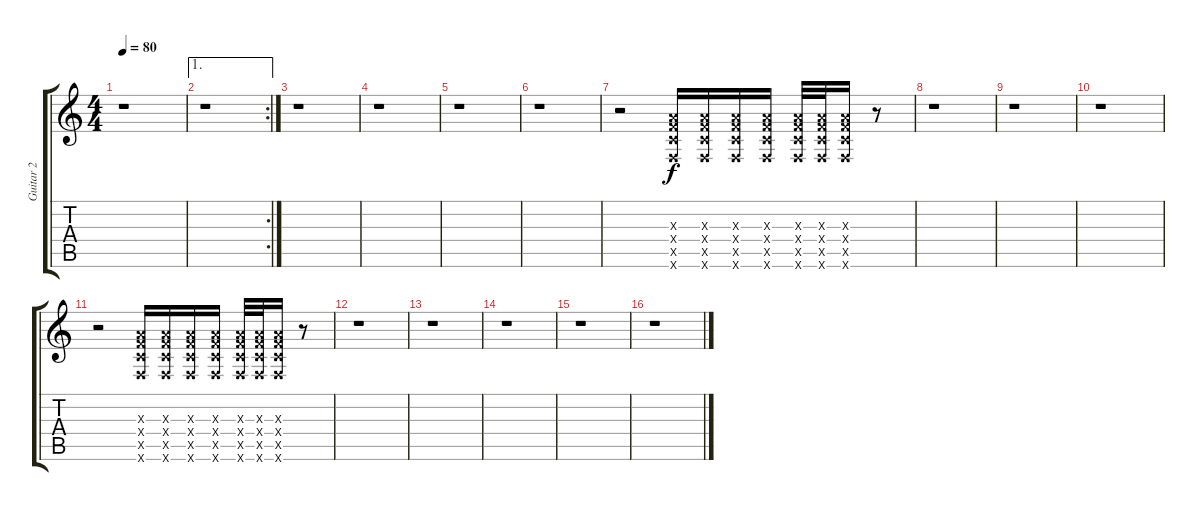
\track ("Guitar 2" "Guitar 2") {instrument distortionguitar}
\staff {score tabs}
\tuning (Eb4 Bb3 Gb3 Db3 Ab2 Eb2) {hide}
\ts (4 4)
\tempo 80
\clef g2
\ks c
r.1{dy f} |
\ae 1
\rc 2
r.1 |
r.1 |
r.1 |
r.1 |
r.1 |
r.2 (3.3{x} 4.4{x} 4.5{x} 2.6{x}).16 (3.3{x} 4.4{x} 4.5{x} 2.6{x}).16 (3.3{x} 4.4{x} 4.5{x} 2.6{x}).16 (3.3{x} 4.4{x} 4.5{x} 2.6{x}).16 (3.3{x} 4.4{x} 4.5{x} 2.6{x}).32 (3.3{x} 4.4{x} 4.5{x} 2.6{x}).32 (3.3{x} 4.4{x} 4.5{x} 2.6{x}).16 r.8 |
r.1 |
r.1 |
r.1 |
r.2 (3.3{x} 4.4{x} 4.5{x} 2.6{x}).16 (3.3{x} 4.4{x} 4.5{x} 2.6{x}).16 (3.3{x} 4.4{x} 4.5{x} 2.6{x}).16 (3.3{x} 4.4{x} 4.5{x} 2.6{x}).16 (3.3{x} 4.4{x} 4.5{x} 2.6{x}).32 (3.3{x} 4.4{x} 4.5{x} 2.6{x}).32 (3.3{x} 4.4{x} 4.5{x} 2.6{x}).16 r.8 |
r.1 |
r.1 |
r.1 |
r.1 |
r.1
